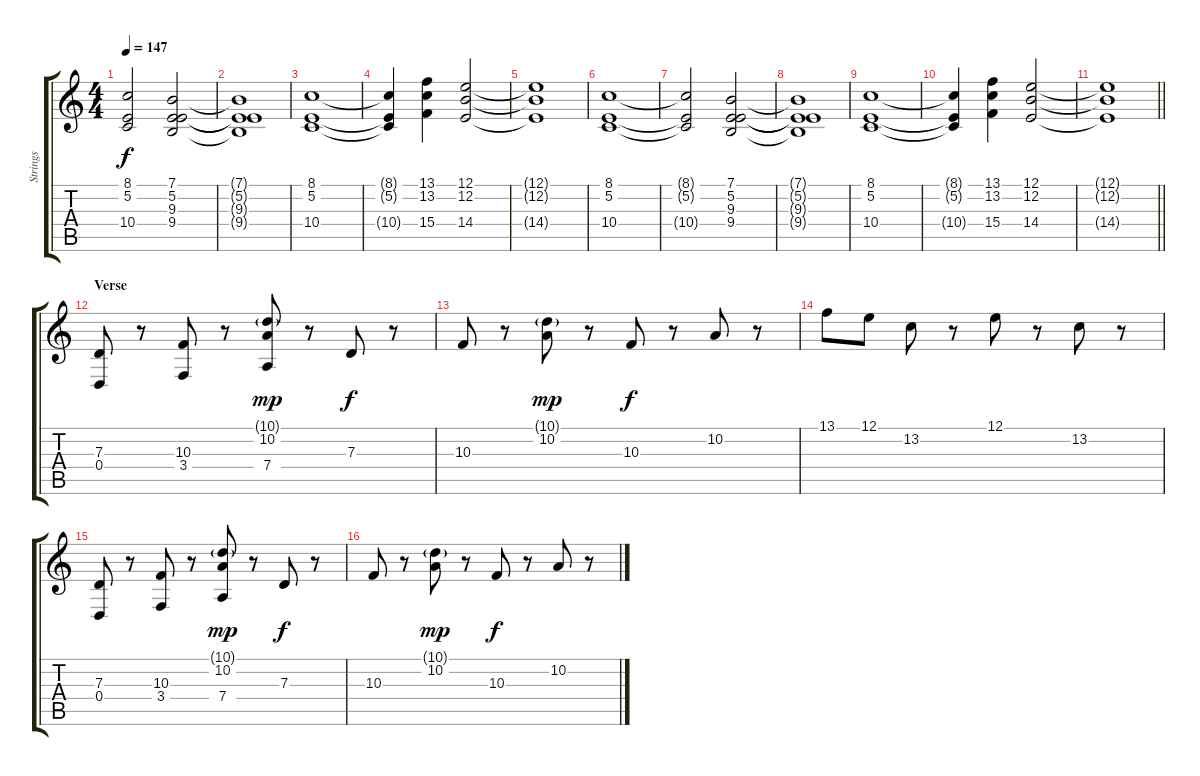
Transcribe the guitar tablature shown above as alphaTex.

\track ("Strings" "Strings") {instrument stringensemble1}
\staff {score tabs}
\tuning (E4 B3 G3 D3 A2 E2) {hide}
\ts (4 4)
\tempo 147
\clef g2
\ks c
(8.1{t} 5.2{t} 10.4{t}).2{dy f} (7.1 5.2 9.3 9.4).2 |
(7.1{t} 5.2{t} 9.3{t} 9.4{t}).1 |
(8.1 5.2 10.4).1 |
(8.1{t} 5.2{t} 10.4{t}).4 (13.1 13.2 15.4).4 (12.1 12.2 14.4).2 |
(12.1{t} 12.2{t} 14.4{t}).1 |
(8.1 5.2 10.4).1 |
(8.1{t} 5.2{t} 10.4{t}).2 (7.1 5.2 9.3 9.4).2 |
(7.1{t} 5.2{t} 9.3{t} 9.4{t}).1 |
(8.1 5.2 10.4).1 |
(8.1{t} 5.2{t} 10.4{t}).4 (13.1 13.2 15.4).4 (12.1 12.2 14.4).2 |
\barLineRight lightlight
(12.1{t} 12.2{t} 14.4{t}).1 |
\section ("" "Verse")
(7.3 0.4).8 r.8 (10.3 3.4).8 r.8 (10.1{g} 10.2 7.4).8{dy mp} r.8 7.3.8{dy f} r.8 |
10.3.8 r.8 (10.1{g} 10.2).8{dy mp} r.8 10.3.8{dy f} r.8 10.2.8 r.8 |
13.1.8 12.1.8 13.2.8 r.8 12.1.8 r.8 13.2.8 r.8 |
(7.3 0.4).8 r.8 (10.3 3.4).8 r.8 (10.1{g} 10.2 7.4).8{dy mp} r.8 7.3.8{dy f} r.8 |
10.3.8 r.8 (10.1{g} 10.2).8{dy mp} r.8 10.3.8{dy f} r.8 10.2.8 r.8
